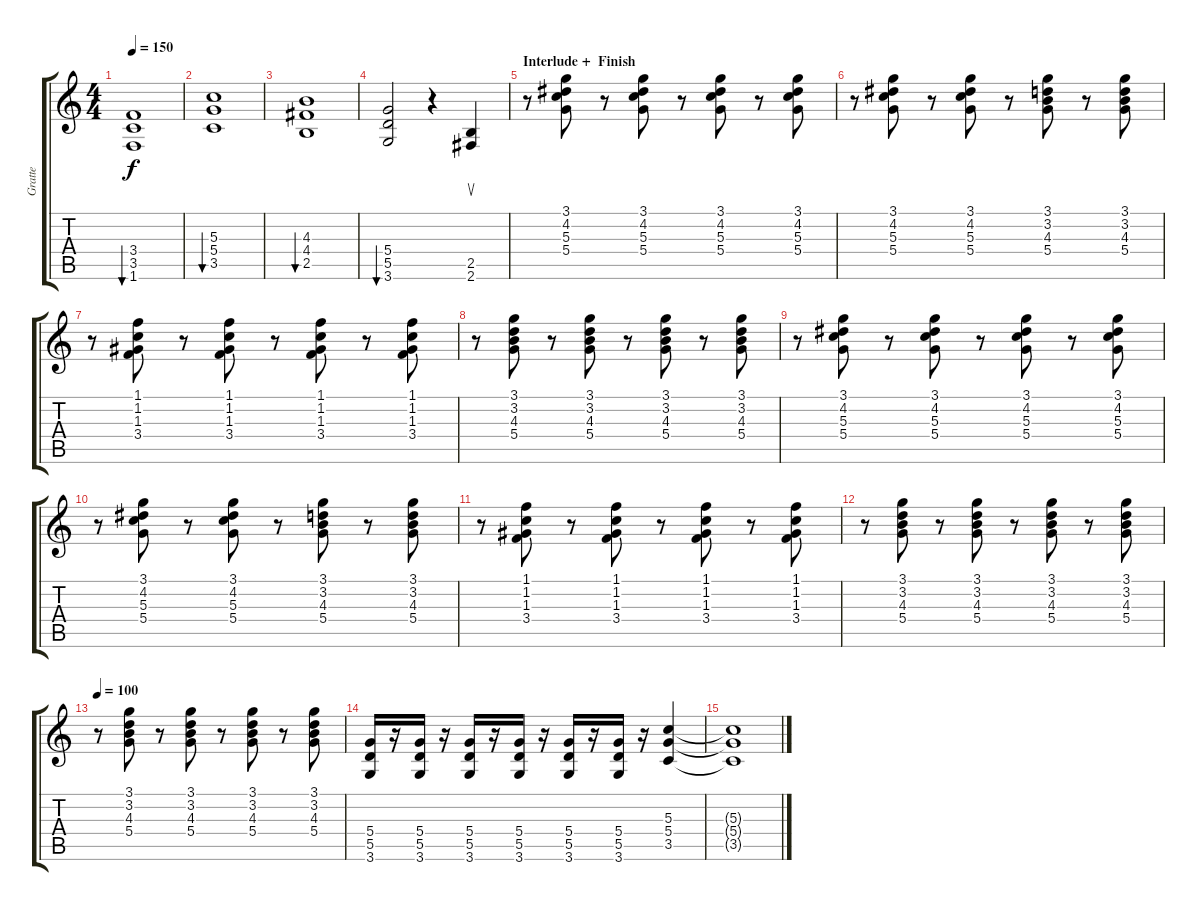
\track ("Gratte" "Gratte") {instrument overdrivenguitar}
\staff {score tabs}
\tuning (E4 B3 G3 D3 A2 E2) {hide}
\ts (4 4)
\tempo 150
\clef g2
\ks c
(3.4 3.5 1.6).1{bu 30 dy f} |
(5.3 5.4 3.5).1{bu 30} |
(4.3 4.4 2.5).1{bu 30} |
(5.4 5.5 3.6).2{bu 30} r.4 (2.5 2.6).4{su} |
\section ("" "Interlude +  Finish")
r.8{volume 11} (3.1 4.2 5.3 5.4).8 r.8 (3.1 4.2 5.3 5.4).8 r.8 (3.1 4.2 5.3 5.4).8 r.8 (3.1 4.2 5.3 5.4).8 |
r.8 (3.1 4.2 5.3 5.4).8 r.8 (3.1 4.2 5.3 5.4).8 r.8 (3.1 3.2 4.3 5.4).8 r.8 (3.1 3.2 4.3 5.4).8 |
r.8 (1.1 1.2 1.3 3.4).8 r.8 (1.1 1.2 1.3 3.4).8 r.8 (1.1 1.2 1.3 3.4).8 r.8 (1.1 1.2 1.3 3.4).8 |
r.8 (3.1 3.2 4.3 5.4).8 r.8 (3.1 3.2 4.3 5.4).8 r.8 (3.1 3.2 4.3 5.4).8 r.8 (3.1 3.2 4.3 5.4).8 |
r.8 (3.1 4.2 5.3 5.4).8 r.8 (3.1 4.2 5.3 5.4).8 r.8 (3.1 4.2 5.3 5.4).8 r.8 (3.1 4.2 5.3 5.4).8 |
r.8 (3.1 4.2 5.3 5.4).8 r.8 (3.1 4.2 5.3 5.4).8 r.8 (3.1 3.2 4.3 5.4).8 r.8 (3.1 3.2 4.3 5.4).8 |
r.8 (1.1 1.2 1.3 3.4).8 r.8 (1.1 1.2 1.3 3.4).8 r.8 (1.1 1.2 1.3 3.4).8 r.8 (1.1 1.2 1.3 3.4).8 |
r.8 (3.1 3.2 4.3 5.4).8 r.8 (3.1 3.2 4.3 5.4).8 r.8 (3.1 3.2 4.3 5.4).8 r.8 (3.1 3.2 4.3 5.4).8 |
\tempo 100
r.8 (3.1 3.2 4.3 5.4).8 r.8 (3.1 3.2 4.3 5.4).8 r.8 (3.1 3.2 4.3 5.4).8 r.8 (3.1 3.2 4.3 5.4).8 |
(5.4 5.5 3.6).16 r.16 (5.4 5.5 3.6).16 r.16 (5.4 5.5 3.6).16 r.16 (5.4 5.5 3.6).16 r.16 (5.4 5.5 3.6).16 r.16 (5.4 5.5 3.6).16 r.16 (5.3 5.4 3.5).4 |
(5.3{t} 5.4{t} 3.5{t}).1
